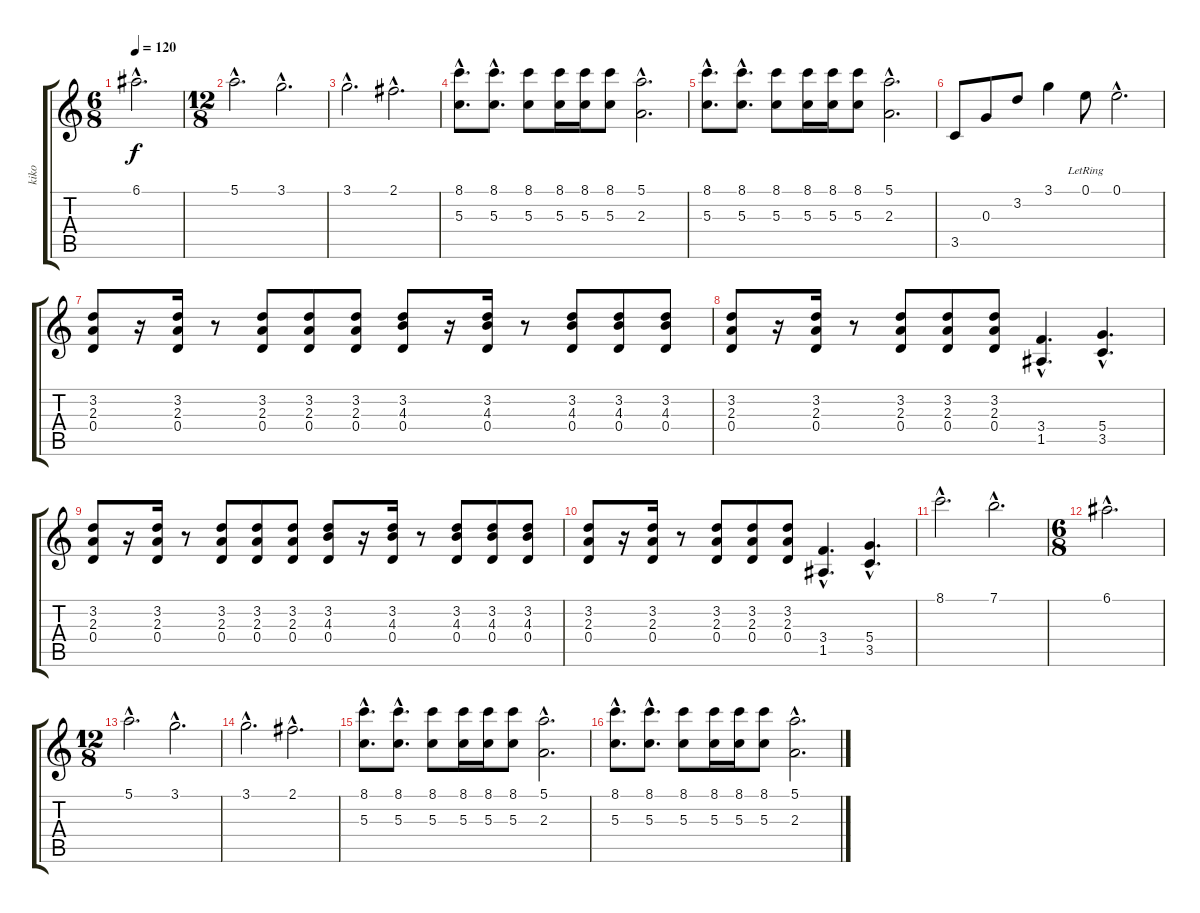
\track ("kiko" "kiko") {instrument distortionguitar}
\staff {score tabs}
\tuning (E4 B3 G3 D3 A2 E2) {hide}
\ts (6 8)
\tempo 120
\clef g2
\ks c
6.1{hac}.2{d dy f} |
\ts (12 8)
5.1{hac}.2{d} 3.1{hac}.2{d} |
3.1{hac}.2{d} 2.1{hac}.2{d} |
(8.1{hac} 5.3{hac}).8{d} (8.1{hac} 5.3{hac}).8{d} (8.1 5.3).8 (8.1 5.3).16 (8.1 5.3).16 (8.1 5.3).8 (5.1{hac} 2.3{hac}).2{d} |
(8.1{hac} 5.3{hac}).8{d} (8.1{hac} 5.3{hac}).8{d} (8.1 5.3).8 (8.1 5.3).16 (8.1 5.3).16 (8.1 5.3).8 (5.1{hac} 2.3{hac}).2{d} |
3.5.8 0.3.8 3.2.8 3.1.4 0.1{lr}.8 0.1{hac}.2{d} |
(3.2 2.3 0.4).8 r.16 (3.2 2.3 0.4).16 r.8 (3.2 2.3 0.4).8 (3.2 2.3 0.4).8 (3.2 2.3 0.4).8 (3.2 4.3 0.4).8 r.16 (3.2 4.3 0.4).16 r.8 (3.2 4.3 0.4).8 (3.2 4.3 0.4).8 (3.2 4.3 0.4).8 |
(3.2 2.3 0.4).8 r.16 (3.2 2.3 0.4).16 r.8 (3.2 2.3 0.4).8 (3.2 2.3 0.4).8 (3.2 2.3 0.4).8 (3.4{hac} 1.5{hac}).4{d} (5.4{hac} 3.5{hac}).4{d} |
(3.2 2.3 0.4).8 r.16 (3.2 2.3 0.4).16 r.8 (3.2 2.3 0.4).8 (3.2 2.3 0.4).8 (3.2 2.3 0.4).8 (3.2 4.3 0.4).8 r.16 (3.2 4.3 0.4).16 r.8 (3.2 4.3 0.4).8 (3.2 4.3 0.4).8 (3.2 4.3 0.4).8 |
(3.2 2.3 0.4).8 r.16 (3.2 2.3 0.4).16 r.8 (3.2 2.3 0.4).8 (3.2 2.3 0.4).8 (3.2 2.3 0.4).8 (3.4{hac} 1.5{hac}).4{d} (5.4{hac} 3.5{hac}).4{d} |
8.1{hac}.2{d} 7.1{hac}.2{d} |
\ts (6 8)
6.1{hac}.2{d} |
\ts (12 8)
5.1{hac}.2{d} 3.1{hac}.2{d} |
3.1{hac}.2{d} 2.1{hac}.2{d} |
(8.1{hac} 5.3{hac}).8{d} (8.1{hac} 5.3{hac}).8{d} (8.1 5.3).8 (8.1 5.3).16 (8.1 5.3).16 (8.1 5.3).8 (5.1{hac} 2.3{hac}).2{d} |
(8.1{hac} 5.3{hac}).8{d} (8.1{hac} 5.3{hac}).8{d} (8.1 5.3).8 (8.1 5.3).16 (8.1 5.3).16 (8.1 5.3).8 (5.1{hac} 2.3{hac}).2{d}
